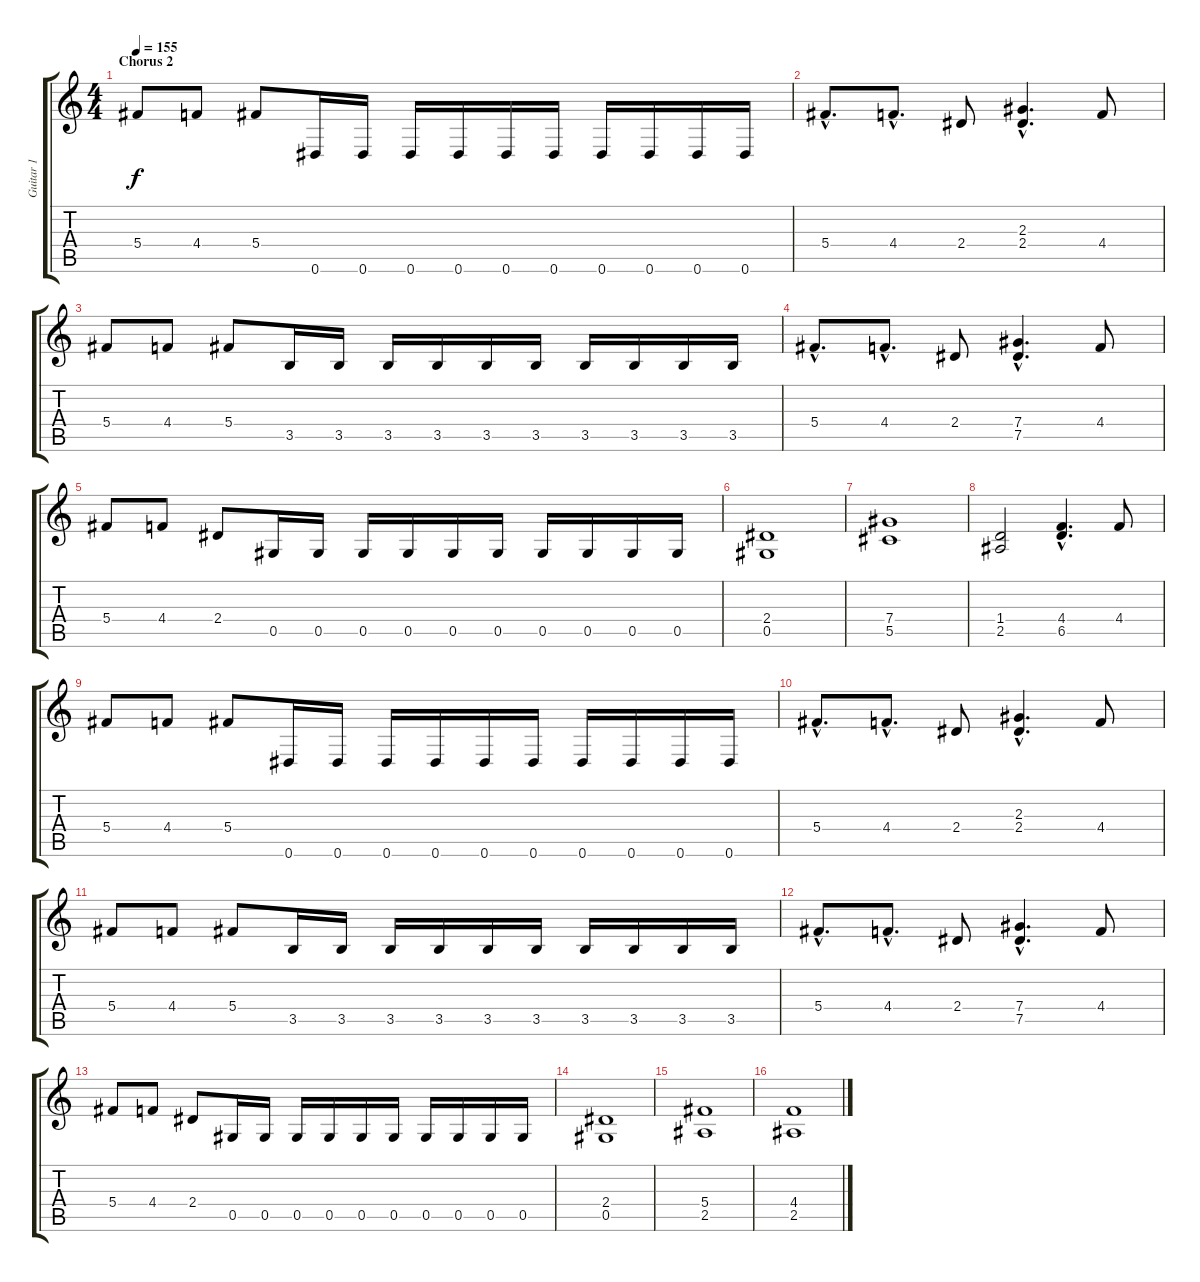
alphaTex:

\track ("Guitar 1" "Guitar 1") {instrument distortionguitar}
\staff {score tabs}
\tuning (Eb4 Bb3 Gb3 Db3 Ab2 Eb2) {hide}
\ts (4 4)
\section ("" "Chorus 2")
\tempo 155
\clef g2
\ks c
5.4.8{dy f} 4.4.8 5.4.8 0.6.16 0.6.16 0.6.16 0.6.16 0.6.16 0.6.16 0.6.16 0.6.16 0.6.16 0.6.16 |
5.4{hac}.8{d} 4.4{hac}.8{d} 2.4.8 (2.3{hac} 2.4{hac}).4{d} 4.4.8 |
5.4.8 4.4.8 5.4.8 3.5.16 3.5.16 3.5.16 3.5.16 3.5.16 3.5.16 3.5.16 3.5.16 3.5.16 3.5.16 |
5.4{hac}.8{d} 4.4{hac}.8{d} 2.4.8 (7.4{hac} 7.5{hac}).4{d} 4.4.8 |
5.4.8 4.4.8 2.4.8 0.5.16 0.5.16 0.5.16 0.5.16 0.5.16 0.5.16 0.5.16 0.5.16 0.5.16 0.5.16 |
(2.4 0.5).1 |
(7.4 5.5).1 |
(1.4 2.5).2 (4.4{hac} 6.5{hac}).4{d} 4.4.8 |
5.4.8 4.4.8 5.4.8 0.6.16 0.6.16 0.6.16 0.6.16 0.6.16 0.6.16 0.6.16 0.6.16 0.6.16 0.6.16 |
5.4{hac}.8{d} 4.4{hac}.8{d} 2.4.8 (2.3{hac} 2.4{hac}).4{d} 4.4.8 |
5.4.8 4.4.8 5.4.8 3.5.16 3.5.16 3.5.16 3.5.16 3.5.16 3.5.16 3.5.16 3.5.16 3.5.16 3.5.16 |
5.4{hac}.8{d} 4.4{hac}.8{d} 2.4.8 (7.4{hac} 7.5{hac}).4{d} 4.4.8 |
5.4.8 4.4.8 2.4.8 0.5.16 0.5.16 0.5.16 0.5.16 0.5.16 0.5.16 0.5.16 0.5.16 0.5.16 0.5.16 |
(2.4 0.5).1 |
(5.4 2.5).1 |
(4.4 2.5).1
